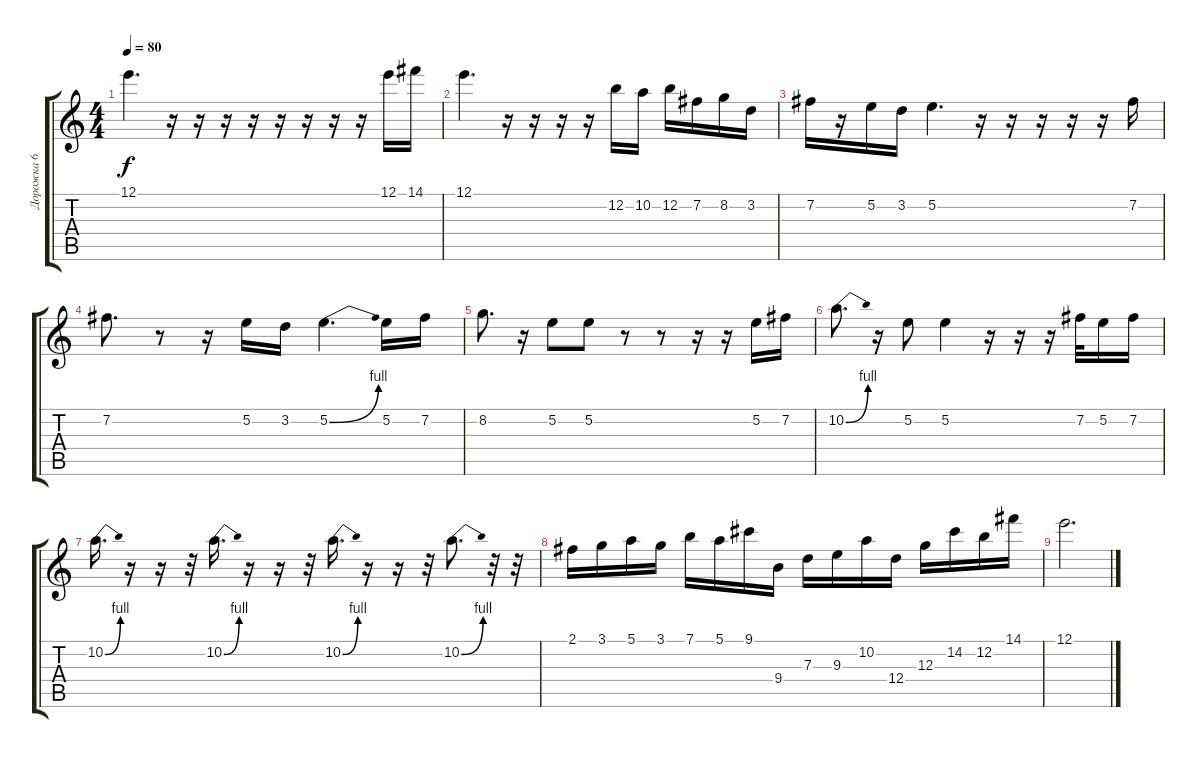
\track ("Дорожка 6" "Дорожка 6") {instrument electricguitarjazz}
\staff {score tabs}
\tuning (E4 B3 G3 D3 A2 E2) {hide}
\ts (4 4)
\tempo 80
\clef g2
\ks c
12.1.4{d dy f} r.16 r.16 r.16 r.16 r.16 r.16 r.16 r.16 12.1.16 14.1.16 |
12.1.4{d} r.16 r.16 r.16 r.16 12.2.16 10.2.16 12.2.16 7.2.16 8.2.16 3.2.16 |
7.2.16 r.16 5.2.16 3.2.16 5.2.4{d} r.16 r.16 r.16 r.16 r.16 7.2.16 |
7.2.8{d} r.8 r.16 5.2.16 3.2.16 5.2{be (bend 0 0 60 4)}.4{d} 5.2.16 7.2.16 |
8.2.8{d} r.16 5.2.8 5.2.8 r.8 r.8 r.16 r.16 5.2.16 7.2.16 |
10.2{be (bend 0 0 60 4)}.8{d} r.16 5.2.8 5.2.4 r.16 r.16 r.16 7.2.32 5.2.16 7.2.16 |
10.2{be (bend 0 0 60 4)}.16{d} r.16 r.16 r.32 10.2{be (bend 0 0 60 4)}.16{d} r.16 r.16 r.32 10.2{be (bend 0 0 60 4)}.16{d} r.16 r.16 r.32 10.2{be (bend 0 0 60 4)}.8{d} r.32 r.32 |
2.1.16 3.1.16 5.1.16 3.1.16 7.1.16 5.1.16 9.1.16 9.4.16 7.3.16 9.3.16 10.2.16 12.4.16 12.3.16 14.2.16 12.2.16 14.1.16 |
12.1.2{d}
